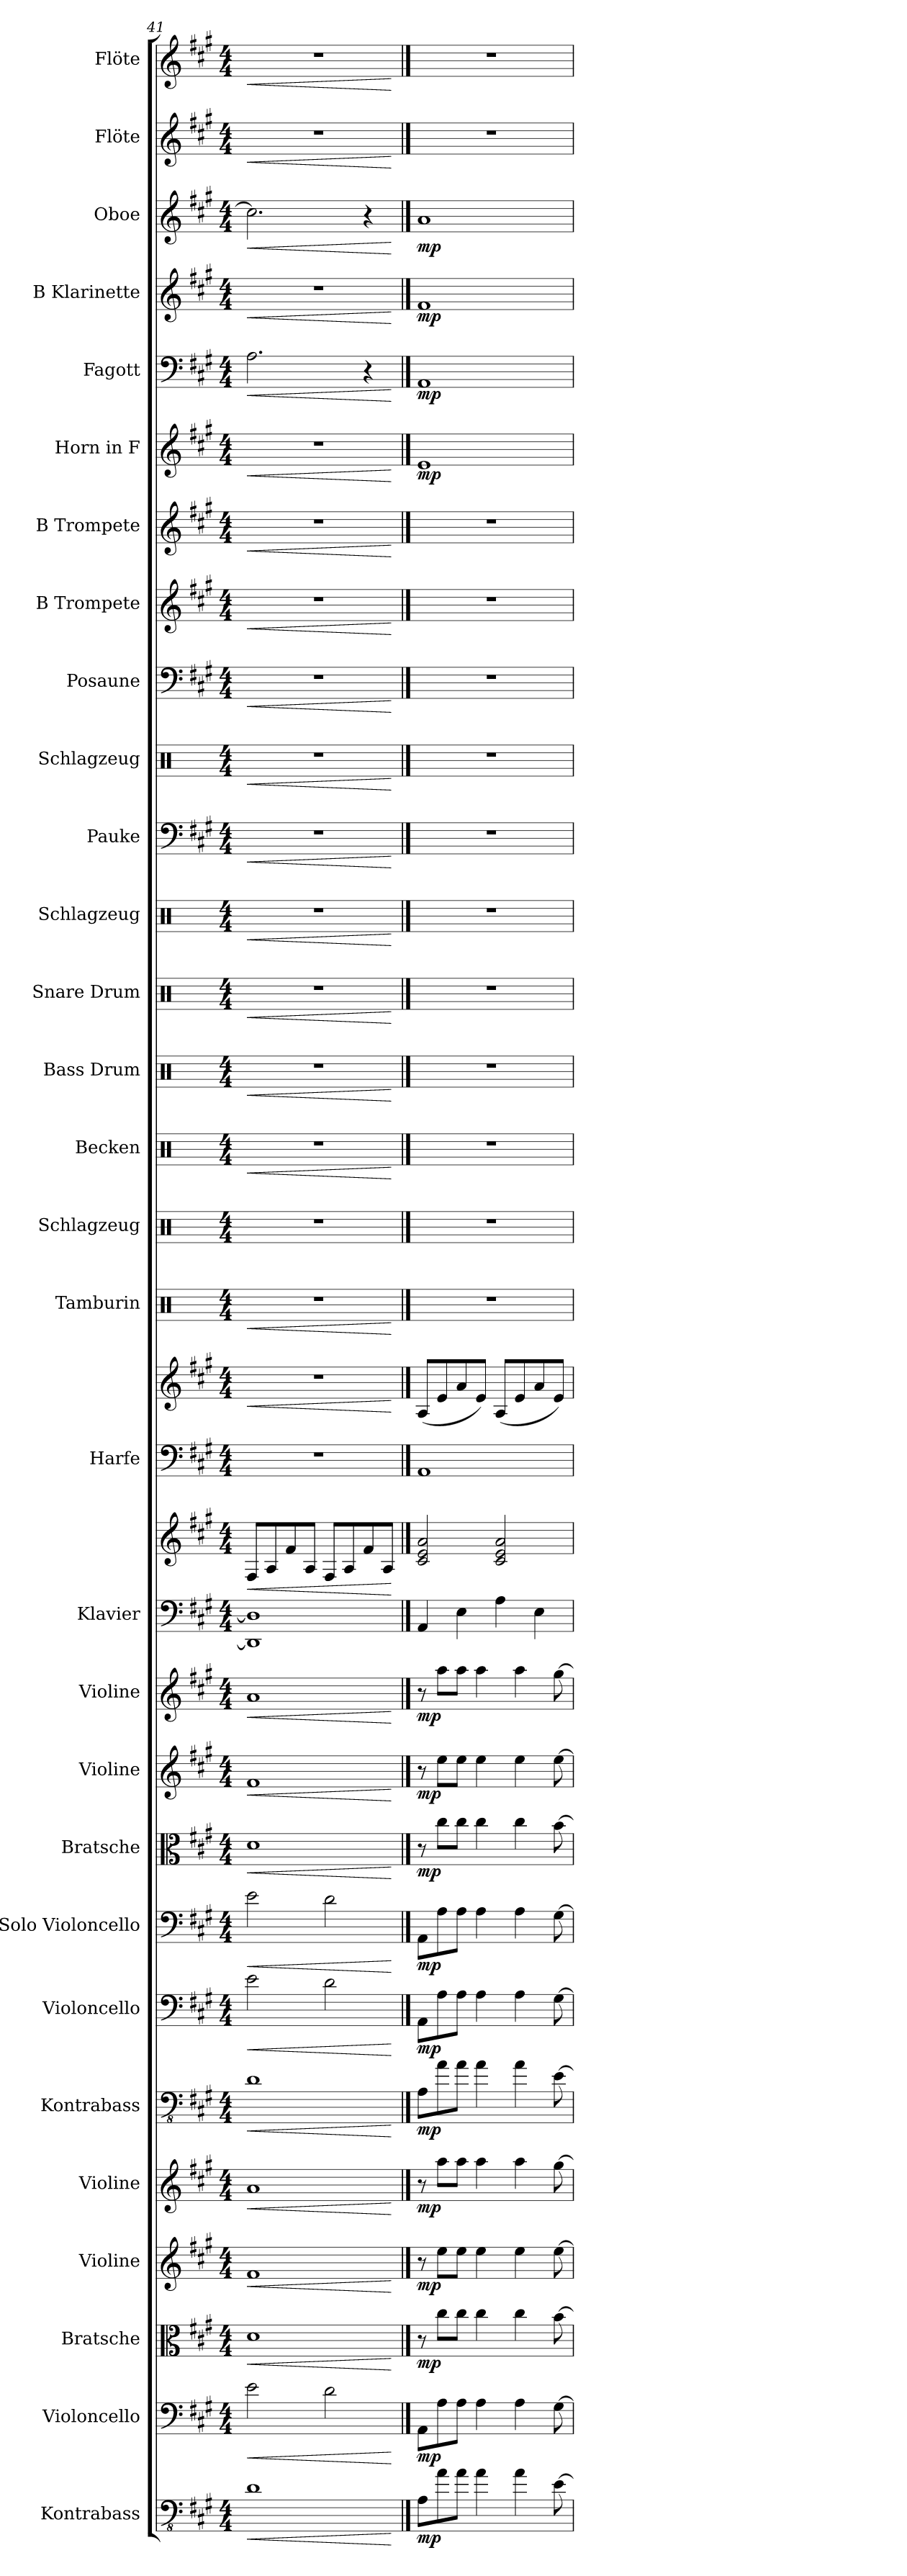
**kern	**dynam	**kern	**dynam	**kern	**dynam	**kern	**dynam	**kern	**dynam	**kern	**dynam	**kern	**dynam	**kern	**dynam	**kern	**dynam	**kern	**dynam	**kern	**dynam	**kern	**kern	**dynam	**kern	**kern	**dynam	**kern	**dynam	**kern	**kern	**dynam	**kern	**dynam	**kern	**dynam	**kern	**dynam	**kern	**dynam	**kern	**dynam	**kern	**dynam	**kern	**dynam	**kern	**dynam	**kern	**dynam	**kern	**dynam	**kern	**dynam	**kern	**dynam	**kern	**dynam	**kern	**dynam
*part30	*part30	*part29	*part29	*part28	*part28	*part27	*part27	*part26	*part26	*part25	*part25	*part24	*part24	*part23	*part23	*part22	*part22	*part21	*part21	*part20	*part20	*part19	*part19	*part19	*part18	*part18	*part18	*part17	*part17	*part16	*part15	*part15	*part14	*part14	*part13	*part13	*part12	*part12	*part11	*part11	*part10	*part10	*part9	*part9	*part8	*part8	*part7	*part7	*part6	*part6	*part5	*part5	*part4	*part4	*part3	*part3	*part2	*part2	*part1	*part1
*staff32	*staff32	*staff31	*staff31	*staff30	*staff30	*staff29	*staff29	*staff28	*staff28	*staff27	*staff27	*staff26	*staff26	*staff25	*staff25	*staff24	*staff24	*staff23	*staff23	*staff22	*staff22	*staff21	*staff20	*staff20/21	*staff19	*staff18	*staff18/19	*staff17	*staff17	*staff16	*staff15	*staff15	*staff14	*staff14	*staff13	*staff13	*staff12	*staff12	*staff11	*staff11	*staff10	*staff10	*staff9	*staff9	*staff8	*staff8	*staff7	*staff7	*staff6	*staff6	*staff5	*staff5	*staff4	*staff4	*staff3	*staff3	*staff2	*staff2	*staff1	*staff1
*I"Kontrabass	*	*I"Violoncello	*	*I"Bratsche	*	*I"Violine	*	*I"Violine	*	*I"Kontrabass	*	*I"Violoncello	*	*I"Solo Violoncello	*	*I"Bratsche	*	*I"Violine	*	*I"Violine	*	*I"Klavier	*	*	*I"Harfe	*	*	*I"Tamburin	*	*I"Schlagzeug	*I"Becken	*	*I"Bass Drum	*	*I"Snare Drum	*	*I"Schlagzeug	*	*I"Pauke	*	*I"Schlagzeug	*	*I"Posaune	*	*I"B Trompete	*	*I"B Trompete	*	*I"Horn in F	*	*I"Fagott	*	*I"B Klarinette	*	*I"Oboe	*	*I"Flöte	*	*I"Flöte	*
*I'Kb.	*	*I'Vc.	*	*I'Bra.	*	*I'Vl.	*	*I'Vl.	*	*I'Kb.	*	*I'Vc.	*	*I'Vc.	*	*I'Bra.	*	*I'Vl.	*	*I'Vl.	*	*I'Klav.	*	*	*I'Hrf.	*	*	*I'Tamb.	*	*I'Slzg.	*I'Bkn.	*	*I'B. Dr.	*	*I'Sn. Dr.	*	*I'Slzg.	*	*I'Pk.	*	*I'Slzg.	*	*I'Psn.	*	*I'B Tpt.	*	*I'B Tpt.	*	*	*	*I'Fgt.	*	*I'B Kl.	*	*I'Ob.	*	*I'Fl.	*	*I'Fl.	*
*clefFv4	*	*clefF4	*	*clefC3	*	*clefG2	*	*clefG2	*	*clefFv4	*	*clefF4	*	*clefF4	*	*clefC3	*	*clefG2	*	*clefG2	*	*clefF4	*clefG2	*	*clefF4	*clefG2	*	*clefX	*	*clefX	*clefX	*	*clefX	*	*clefX	*	*clefX	*	*clefF4	*	*clefX	*	*clefF4	*	*clefG2	*	*clefG2	*	*clefG2	*	*clefF4	*	*clefG2	*	*clefG2	*	*clefG2	*	*clefG2	*
*ITrd7c12	*	*	*	*	*	*	*	*	*	*ITrd7c12	*	*	*	*	*	*	*	*	*	*	*	*	*	*	*	*	*	*	*	*	*	*	*	*	*	*	*	*	*	*	*	*	*	*	*ITrd1c2	*	*ITrd1c2	*	*ITrd4c7	*	*	*	*ITrd1c2	*	*	*	*	*	*	*
*k[f#c#g#]	*	*k[f#c#g#]	*	*k[f#c#g#]	*	*k[f#c#g#]	*	*k[f#c#g#]	*	*k[f#c#g#]	*	*k[f#c#g#]	*	*k[f#c#g#]	*	*k[f#c#g#]	*	*k[f#c#g#]	*	*k[f#c#g#]	*	*k[f#c#g#]	*k[f#c#g#]	*	*k[f#c#g#]	*k[f#c#g#]	*	*k[]	*	*k[]	*k[]	*	*k[]	*	*k[]	*	*k[]	*	*k[f#c#g#]	*	*k[]	*	*k[f#c#g#]	*	*k[f#]	*	*k[f#]	*	*k[f#c#]	*	*k[f#c#g#]	*	*k[f#]	*	*k[f#c#g#]	*	*k[f#c#g#]	*	*k[f#c#g#]	*
*M4/4	*	*M4/4	*	*M4/4	*	*M4/4	*	*M4/4	*	*M4/4	*	*M4/4	*	*M4/4	*	*M4/4	*	*M4/4	*	*M4/4	*	*M4/4	*M4/4	*	*M4/4	*M4/4	*	*M4/4	*	*M4/4	*M4/4	*	*M4/4	*	*M4/4	*	*M4/4	*	*M4/4	*	*M4/4	*	*M4/4	*	*M4/4	*	*M4/4	*	*M4/4	*	*M4/4	*	*M4/4	*	*M4/4	*	*M4/4	*	*M4/4	*
=41	=41	=41	=41	=41	=41	=41	=41	=41	=41	=41	=41	=41	=41	=41	=41	=41	=41	=41	=41	=41	=41	=41	=41	=41	=41	=41	=41	=41	=41	=41	=41	=41	=41	=41	=41	=41	=41	=41	=41	=41	=41	=41	=41	=41	=41	=41	=41	=41	=41	=41	=41	=41	=41	=41	=41	=41	=41	=41	=41	=41
!	!LO:HP:b	!	!LO:HP:b	!	!LO:HP:b	!	!LO:HP:b	!	!LO:HP:b	!	!LO:HP:b	!	!LO:HP:b	!	!LO:HP:b	!	!LO:HP:b	!	!LO:HP:b	!	!LO:HP:b	!	!	!LO:HP:b	!	!	!LO:HP:b	!	!LO:HP:b	!	!	!LO:HP:b	!	!LO:HP:b	!	!LO:HP:b	!	!LO:HP:b	!	!LO:HP:b	!	!LO:HP:b	!	!LO:HP:b	!	!LO:HP:b	!	!LO:HP:b	!	!LO:HP:b	!	!LO:HP:b	!	!LO:HP:b	!	!LO:HP:b	!	!LO:HP:b	!	!LO:HP:b
1DD	<	2e\	<	1d	<	1f#	<	1a	<	1DD	<	2e\	<	2e\	<	1d	<	1f#	<	1a	<	1DD] 1D]	8F#/L	<	1r	1r	<	1r	<	1r	1r	<	1r	<	1r	<	1r	<	1r	<	1r	<	1r	<	1r	<	1r	<	1r	<	2.A\	<	1r	<	2.cc#\]	<	1r	<	1r	<
.	.	.	.	.	.	.	.	.	.	.	.	.	.	.	.	.	.	.	.	.	.	.	8A/	.	.	.	.	.	.	.	.	.	.	.	.	.	.	.	.	.	.	.	.	.	.	.	.	.	.	.	.	.	.	.	.	.	.	.	.	.
.	.	.	.	.	.	.	.	.	.	.	.	.	.	.	.	.	.	.	.	.	.	.	8f#/	.	.	.	.	.	.	.	.	.	.	.	.	.	.	.	.	.	.	.	.	.	.	.	.	.	.	.	.	.	.	.	.	.	.	.	.	.
.	.	.	.	.	.	.	.	.	.	.	.	.	.	.	.	.	.	.	.	.	.	.	8A/J	.	.	.	.	.	.	.	.	.	.	.	.	.	.	.	.	.	.	.	.	.	.	.	.	.	.	.	.	.	.	.	.	.	.	.	.	.
.	.	2d\	.	.	.	.	.	.	.	.	.	2d\	.	2d\	.	.	.	.	.	.	.	.	8F#/L	.	.	.	.	.	.	.	.	.	.	.	.	.	.	.	.	.	.	.	.	.	.	.	.	.	.	.	.	.	.	.	.	.	.	.	.	.
.	.	.	.	.	.	.	.	.	.	.	.	.	.	.	.	.	.	.	.	.	.	.	8A/	.	.	.	.	.	.	.	.	.	.	.	.	.	.	.	.	.	.	.	.	.	.	.	.	.	.	.	.	.	.	.	.	.	.	.	.	.
.	.	.	.	.	.	.	.	.	.	.	.	.	.	.	.	.	.	.	.	.	.	.	8f#/	.	.	.	.	.	.	.	.	.	.	.	.	.	.	.	.	.	.	.	.	.	.	.	.	.	.	.	4r	.	.	.	4r	.	.	.	.	.
.	.	.	.	.	.	.	.	.	.	.	.	.	.	.	.	.	.	.	.	.	.	.	8A/J	.	.	.	.	.	.	.	.	.	.	.	.	.	.	.	.	.	.	.	.	.	.	.	.	.	.	.	.	.	.	.	.	.	.	.	.	.
.	[	.	[	.	[	.	[	.	[	.	[	.	[	.	[	.	[	.	[	.	[	.	.	[	.	.	[	.	[	.	.	[	.	[	.	[	.	[	.	[	.	[	.	[	.	[	.	[	.	[	.	[	.	[	.	[	.	[	.	[
==42	==42	==42	==42	==42	==42	==42	==42	==42	==42	==42	==42	==42	==42	==42	==42	==42	==42	==42	==42	==42	==42	==42	==42	==42	==42	==42	==42	==42	==42	==42	==42	==42	==42	==42	==42	==42	==42	==42	==42	==42	==42	==42	==42	==42	==42	==42	==42	==42	==42	==42	==42	==42	==42	==42	==42	==42	==42	==42	==42	==42
!	!LO:DY:b	!	!LO:DY:b	!	!LO:DY:b	!	!LO:DY:b	!	!LO:DY:b	!	!LO:DY:b	!	!LO:DY:b	!	!LO:DY:b	!	!LO:DY:b	!	!LO:DY:b	!	!LO:DY:b	!	!	!LO:DY:b=2	!	!	!	!	!	!	!	!	!	!	!	!	!	!	!	!	!	!	!	!	!	!	!	!	!	!	!	!	!	!	!	!	!	!	!	!
!	!	!	!	!	!	!	!	!	!	!	!	!	!	!	!	!	!	!	!	!	!	!	!	!LO:DY:n=1:b	!	!	!	!	!	!	!	!	!	!	!	!	!	!	!	!	!	!	!	!	!	!	!	!	!	!	!	!	!	!	!	!	!	!	!	!
!	!	!	!	!	!	!	!	!	!	!	!	!	!	!	!	!	!	!	!	!	!	!	!	!LO:DY:n=2:b	!	!	!	!	!	!	!	!	!	!	!	!	!	!	!	!	!	!	!	!	!	!	!	!	!	!	!	!	!	!	!	!	!	!	!	!
!	!	!	!	!	!	!	!	!	!	!	!	!	!	!	!	!	!	!	!	!	!	!	!	!LO:DY:n=3:b	!	!	!LO:DY:b=2	!	!	!	!	!	!	!	!	!	!	!	!	!	!	!	!	!	!	!	!	!	!	!	!	!	!	!	!	!	!	!	!	!
!	!	!	!	!	!	!	!	!	!	!	!	!	!	!	!	!	!	!	!	!	!	!	!	!	!	!	!LO:DY:n=1:b	!	!	!	!	!	!	!	!	!	!	!	!	!	!	!	!	!	!	!	!	!	!	!LO:DY:b	!	!LO:DY:b	!	!LO:DY:b	!	!LO:DY:b	!	!	!	!
8AAA\L	mp	8AA\L	mp	8r	mp	8r	mp	8r	mp	8AAA\L	mp	8AA\L	mp	8AA\L	mp	8r	mp	8r	mp	8r	mp	4AA/	2c#/ 2e/ 2a/	mp mp mp mp	1AA	(8A/L	mp mp	1r	.	1r	1r	.	1r	.	1r	.	1r	.	1r	.	1r	.	1r	.	1r	.	1r	.	1A	mp	1AA	mp	1e	mp	1a	mp	1r	.	1r	.
8AA\	.	8A\	.	8cc#\L	.	8ee\L	.	8aa\L	.	8AA\	.	8A\	.	8A\	.	8cc#\L	.	8ee\L	.	8aa\L	.	.	.	.	.	8e/	.	.	.	.	.	.	.	.	.	.	.	.	.	.	.	.	.	.	.	.	.	.	.	.	.	.	.	.	.	.	.	.	.	.
8AA\J	.	8A\J	.	8cc#\J	.	8ee\J	.	8aa\J	.	8AA\J	.	8A\J	.	8A\J	.	8cc#\J	.	8ee\J	.	8aa\J	.	4E\	.	.	.	8a/	.	.	.	.	.	.	.	.	.	.	.	.	.	.	.	.	.	.	.	.	.	.	.	.	.	.	.	.	.	.	.	.	.	.
4AA\	.	4A\	.	4cc#\	.	4ee\	.	4aa\	.	4AA\	.	4A\	.	4A\	.	4cc#\	.	4ee\	.	4aa\	.	.	.	.	.	8e/J)	.	.	.	.	.	.	.	.	.	.	.	.	.	.	.	.	.	.	.	.	.	.	.	.	.	.	.	.	.	.	.	.	.	.
.	.	.	.	.	.	.	.	.	.	.	.	.	.	.	.	.	.	.	.	.	.	4A\	2c#/ 2e/ 2a/	.	.	(8A/L	.	.	.	.	.	.	.	.	.	.	.	.	.	.	.	.	.	.	.	.	.	.	.	.	.	.	.	.	.	.	.	.	.	.
4AA\	.	4A\	.	4cc#\	.	4ee\	.	4aa\	.	4AA\	.	4A\	.	4A\	.	4cc#\	.	4ee\	.	4aa\	.	.	.	.	.	8e/	.	.	.	.	.	.	.	.	.	.	.	.	.	.	.	.	.	.	.	.	.	.	.	.	.	.	.	.	.	.	.	.	.	.
.	.	.	.	.	.	.	.	.	.	.	.	.	.	.	.	.	.	.	.	.	.	4E\	.	.	.	8a/	.	.	.	.	.	.	.	.	.	.	.	.	.	.	.	.	.	.	.	.	.	.	.	.	.	.	.	.	.	.	.	.	.	.
[8EE\	.	[8G#\	.	[8b\	.	[8ee\	.	[8gg#\	.	[8EE\	.	[8G#\	.	[8G#\	.	[8b\	.	[8ee\	.	[8gg#\	.	.	.	.	.	8e/J)	.	.	.	.	.	.	.	.	.	.	.	.	.	.	.	.	.	.	.	.	.	.	.	.	.	.	.	.	.	.	.	.	.	.
=	=	=	=	=	=	=	=	=	=	=	=	=	=	=	=	=	=	=	=	=	=	=	=	=	=	=	=	=	=	=	=	=	=	=	=	=	=	=	=	=	=	=	=	=	=	=	=	=	=	=	=	=	=	=	=	=	=	=	=	=
*-	*-	*-	*-	*-	*-	*-	*-	*-	*-	*-	*-	*-	*-	*-	*-	*-	*-	*-	*-	*-	*-	*-	*-	*-	*-	*-	*-	*-	*-	*-	*-	*-	*-	*-	*-	*-	*-	*-	*-	*-	*-	*-	*-	*-	*-	*-	*-	*-	*-	*-	*-	*-	*-	*-	*-	*-	*-	*-	*-	*-
